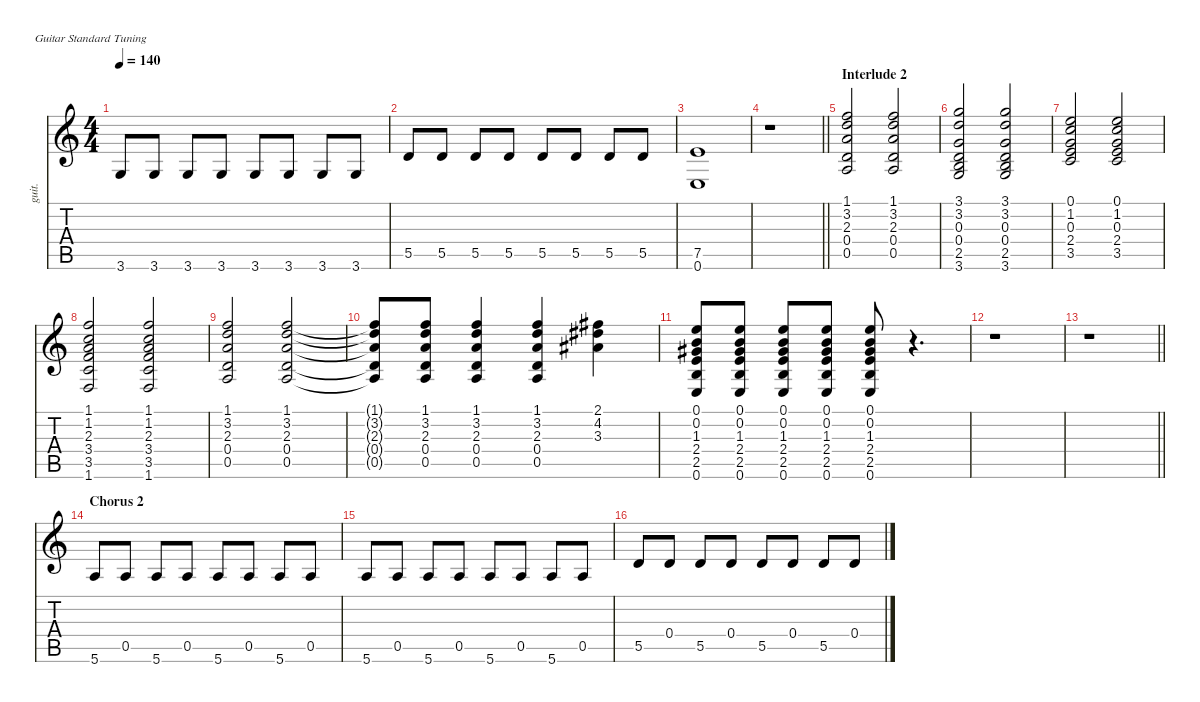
\defaultSystemsLayout 4
\hideDynamics
\bracketExtendMode nobrackets
\otherSystemsTrackNameOrientation horizontal
\track ("Guitar2-bu" "guit.") {instrument acousticguitarnylon}
\staff {score tabs}
\tuning (E4 B3 G3 D3 A2 E2)
\ts (4 4)
\tempo 140
\clef g2
\ks aminor
3.6.8{dy mf beam Up} 3.6.8{beam Up} 3.6.8{beam Up} 3.6.8{beam Up} 3.6.8{beam Up} 3.6.8{beam Up} 3.6.8{beam Up} 3.6.8{beam Up} |
5.5.8{beam Up} 5.5.8{beam Up} 5.5.8{beam Up} 5.5.8{beam Up} 5.5.8{beam Up} 5.5.8{beam Up} 5.5.8{beam Up} 5.5.8{beam Up} |
(7.5 0.6).1{dy f beam Up} |
\barLineRight lightlight
r.1{beam Down} |
\section ("" "Interlude 2")
(1.1 3.2 2.3 0.4 0.5).2{beam Up} (1.1 3.2 2.3 0.4 0.5).2{beam Up} |
(3.1 3.2 0.3 0.4 2.5 3.6).2{beam Up} (3.1 3.2 0.3 0.4 2.5 3.6).2{beam Up} |
(0.1 1.2 0.3 2.4 3.5).2{beam Up} (0.1 1.2 0.3 2.4 3.5).2{beam Up} |
(1.1 1.2 2.3 3.4 3.5 1.6).2{beam Up} (1.1 1.2 2.3 3.4 3.5 1.6).2{beam Up} |
(1.1 3.2 2.3 0.4 0.5).2{beam Up} (1.1 3.2 2.3 0.4 0.5).2{beam Up} |
(1.1{t} 3.2{t} 2.3{t} 0.4{t} 0.5{t}).8{beam Up} (1.1 3.2 2.3 0.4 0.5).8{beam Up} (1.1 3.2 2.3 0.4 0.5).4{beam Up} (1.1 3.2 2.3 0.4 0.5).4{beam Up} (2.1{acc #} 4.2{acc #} 3.3{acc #}).4{beam Down} |
(0.1 0.2 1.3{acc #} 2.4 2.5 0.6).8{dy mf beam Up} (0.1 0.2 1.3{acc #} 2.4 2.5 0.6).8{beam Up} (0.1 0.2 1.3{acc #} 2.4 2.5 0.6).8{beam Up} (0.1 0.2 1.3{acc #} 2.4 2.5 0.6).8{beam Up} (0.1 0.2 1.3{acc #} 2.4 2.5 0.6).8{beam Up} r.4{d beam Up} |
r.1{beam Down} |
\barLineRight lightlight
r.1{beam Down} |
\section ("" "Chorus 2")
5.6.8{dy f beam Up} 0.5.8{beam Up} 5.6.8{beam Up} 0.5.8{beam Up} 5.6.8{beam Up} 0.5.8{beam Up} 5.6.8{beam Up} 0.5.8{beam Up} |
5.6.8{beam Up} 0.5.8{beam Up} 5.6.8{beam Up} 0.5.8{beam Up} 5.6.8{beam Up} 0.5.8{beam Up} 5.6.8{beam Up} 0.5.8{beam Up} |
5.5.8{beam Up} 0.4.8{beam Up} 5.5.8{beam Up} 0.4.8{beam Up} 5.5.8{beam Up} 0.4.8{beam Up} 5.5.8{beam Up} 0.4.8{beam Up}
